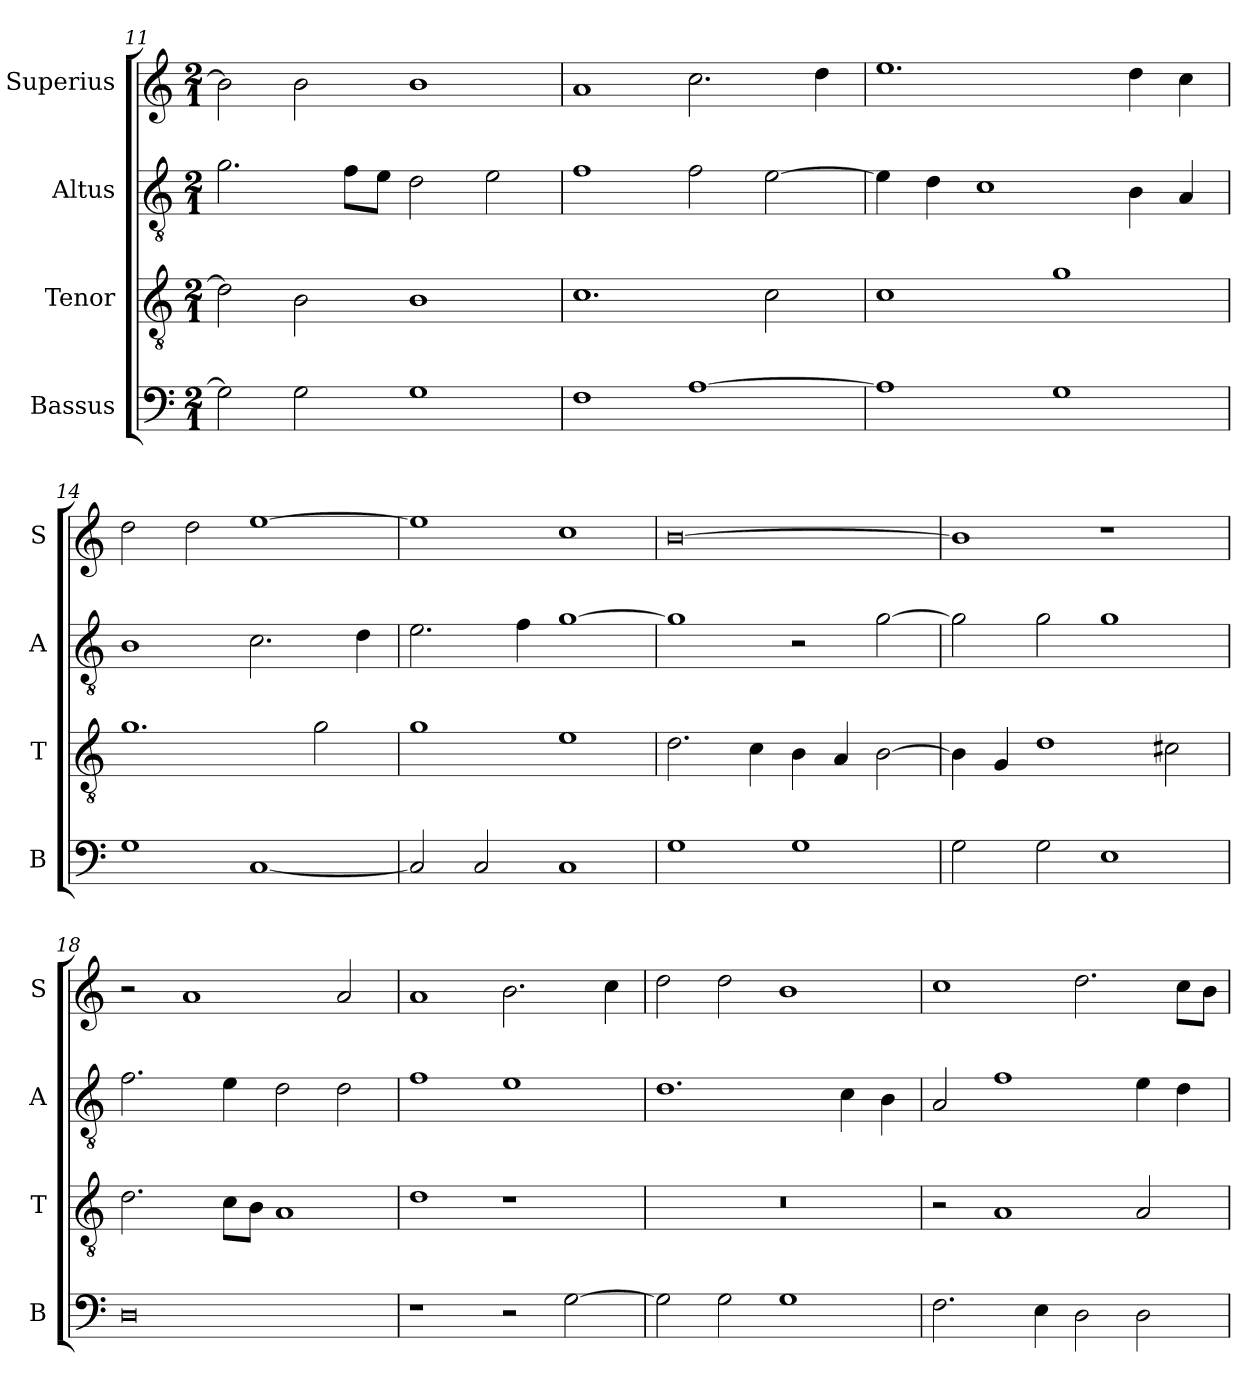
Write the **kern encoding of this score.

**kern	**kern	**kern	**kern
*part4	*part3	*part2	*part1
*staff4	*staff3	*staff2	*staff1
*I"Bassus	*I"Tenor	*I"Altus	*I"Superius
*I'B	*I'T	*I'A	*I'S
*clefF4	*clefGv2	*clefGv2	*clefG2
*k[]	*k[]	*k[]	*k[]
*C:	*C:	*C:	*C:
*M2/1	*M2/1	*M2/1	*M2/1
=11	=11	=11	=11
2G]	2d]	2.g	2b]
2G	2B	.	2b
.	.	8fL	.
.	.	8eJ	.
1G	1B	2d	1b
.	.	2e	.
=12	=12	=12	=12
1F	1.c	1f	1a
[1A	.	2f	2.cc
.	2c	[2e	.
.	.	.	4dd
=13	=13	=13	=13
1A]	1c	4e]	1.ee
.	.	4d	.
.	.	1c	.
1G	1g	.	.
.	.	4B	4dd
.	.	4A	4cc
=14	=14	=14	=14
1G	1.g	1B	2dd
.	.	.	2dd
[1C	.	2.c	[1ee
.	2g	.	.
.	.	4d	.
=15	=15	=15	=15
2C]	1g	2.e	1ee]
2C	.	.	.
.	.	4f	.
1C	1e	[1g	1cc
=16	=16	=16	=16
1G	2.d	1g]	[0b
.	4c	.	.
1G	4B	2r	.
.	4A	.	.
.	[2B	[2g	.
=17	=17	=17	=17
2G	4B]	2g]	1b]
.	4G	.	.
2G	1d	2g	.
1E	.	1g	1r
.	2c#X	.	.
=18	=18	=18	=18
0D	2.d	2.f	2r
.	.	.	1a
.	8cL	4e	.
.	8BJ	.	.
.	1A	2d	.
.	.	2d	2a
=19	=19	=19	=19
1r	1d	1f	1a
2r	1r	1e	2.b
[2G	.	.	.
.	.	.	4cc
=20	=20	=20	=20
2G]	0r	1.d	2dd
2G	.	.	2dd
1G	.	.	1b
.	.	4c	.
.	.	4B	.
=21	=21	=21	=21
2.F	2r	2A	1cc
.	1A	1f	.
4E	.	.	.
2D	.	.	2.dd
2D	2A	4e	.
.	.	4d	8ccL
.	.	.	8bJ
=	=	=	=
*-	*-	*-	*-
